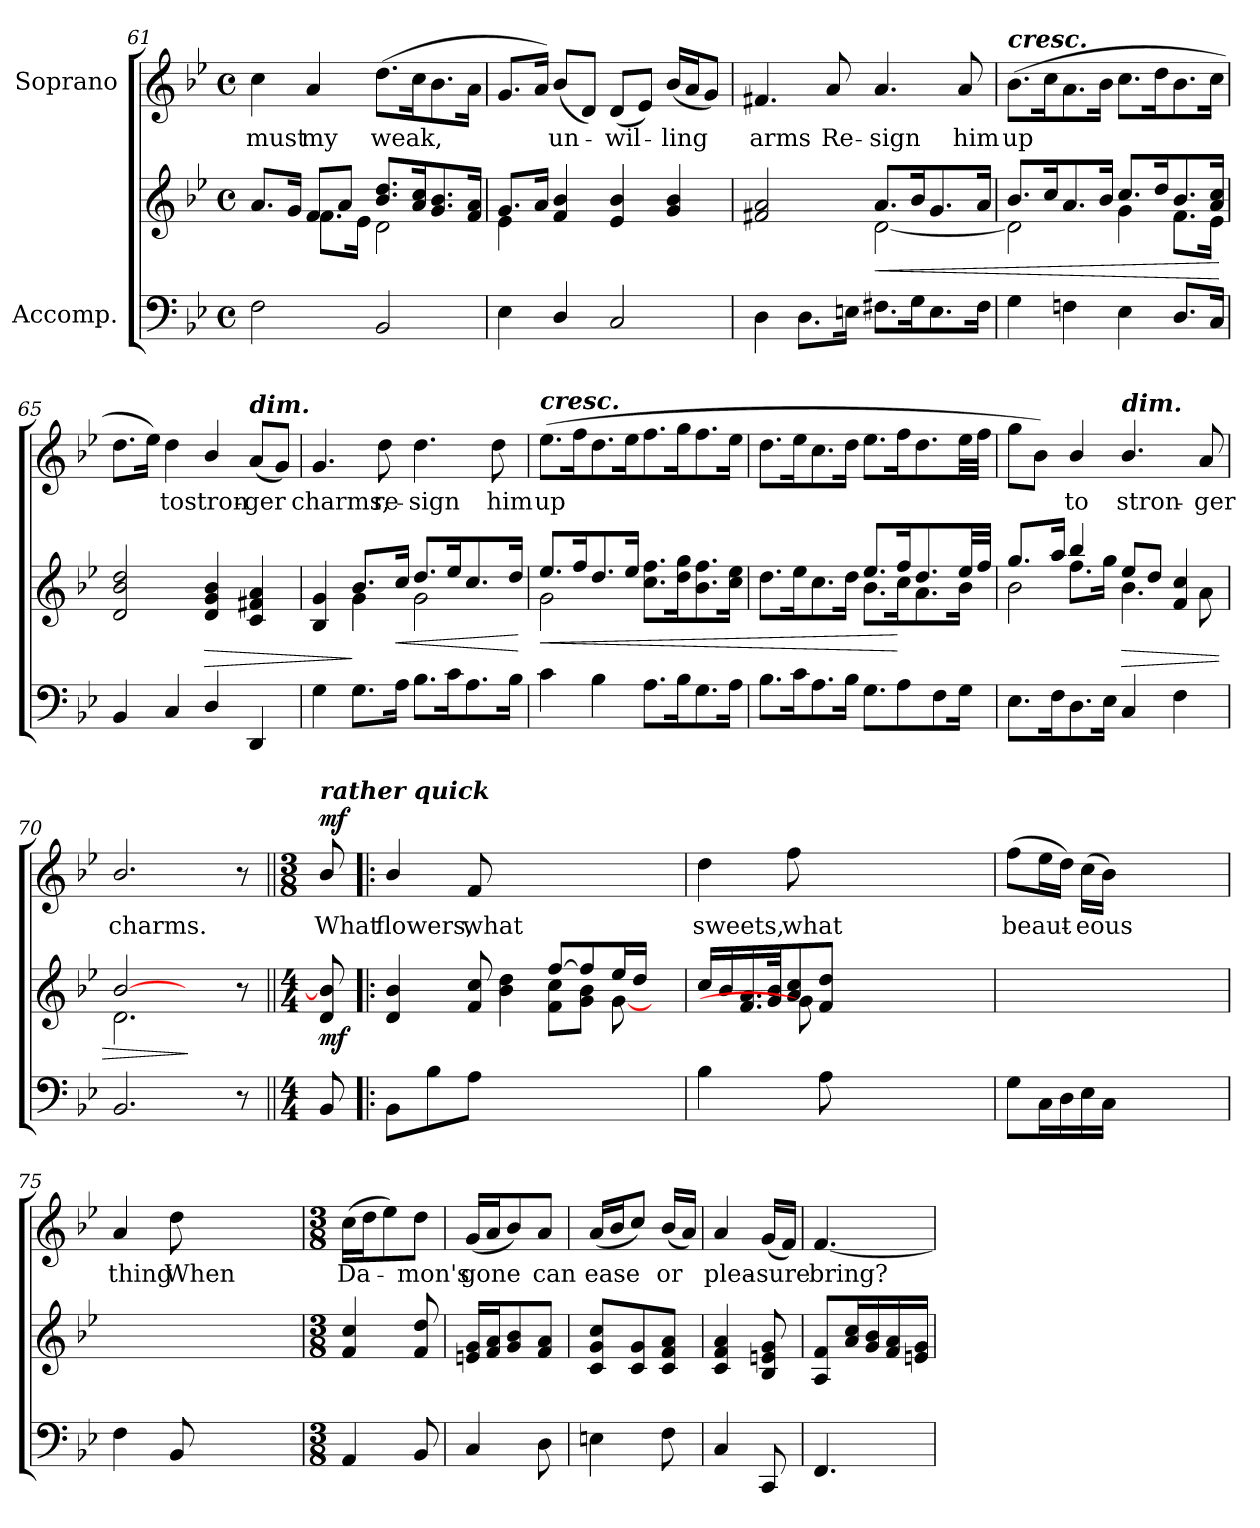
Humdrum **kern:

**kern	**kern	**dynam	**kern	**text	**dynam
*part2	*part2	*part2	*part1	*part1	*part1
*staff3	*staff2	*staff2/3	*staff1	*staff1	*staff1
*I"Accomp.	*	*	*I"Soprano	*	*
*clefF4	*clefG2	*	*clefG2	*	*
*k[b-e-]	*k[b-e-]	*	*k[b-e-]	*	*
*B-:	*B-:	*	*B-:	*	*
*M4/4	*M4/4	*	*M4/4	*	*
*met(c)	*met(c)	*	*met(c)	*	*
=61	=61	=61	=61	=61	=61
*^	*^	*	*	*	*
*	*	*	*^	*	*	*	*
!	!	!	!	!	!	!	!LO:LY:b	!
2F\	1ryy	4ryy	8.a/L	1ryy	.	4cc\	must	.
.	.	.	16g/Jk	.	.	.	.	.
!	!	!	!	!	!	!	!LO:LY:b	!
.	.	8f/L	8.f\L	.	.	4a/	my	.
.	.	8a/J	.	.	.	.	.	.
.	.	.	16e-\Jk	.	.	.	.	.
!	!	!	!	!	!	!	!LO:LY:b	!
2BB-/	.	8.b-/ 8.dd/L	2d\	.	.	(>8.dd\L	weak,	.
.	.	16a/ 16cc/K	.	.	.	16cc\K	.	.
.	.	8.g/ 8.b-/	.	.	.	8.b-\	.	.
.	.	16f/ 16a/Jk	.	.	.	16a\Jk	.	.
=62	=62	=62	=62	=62	=62	=62	=62	=62
4E-\	1ryy	8.g/L	4e-\	1ryy	.	8.g/L	.	.
.	.	16a/Jk	.	.	.	16a/Jk)	.	.
!	!	!	!	!	!	!	!LO:LY:b	!
4D/	.	4f/ 4b-/	2.ryy	.	.	(<8b-/L	un-	.
.	.	.	.	.	.	8d/J)	.	.
!	!	!	!	!	!	!	!LO:LY:b	!
2C/	.	4e-/ 4b-/	.	.	.	(<8d/L	wil-	.
.	.	.	.	.	.	8e-/J)	.	.
!	!	!	!	!	!	!	!LO:LY:b	!
.	.	4g/ 4b-/	.	.	.	(<16b-/LL	ling	.
.	.	.	.	.	.	16a/J	.	.
.	.	.	.	.	.	8g/J)	.	.
=63	=63	=63	=63	=63	=63	=63	=63	=63
!	!	!	!	!	!	!	!LO:LY:b	!
4D\	1ryy	2f#X/ 2a/	2ryy	1ryy	.	4.f#X/	arms	.
8.D\L	.	.	.	.	.	.	.	.
!	!	!	!	!	!	!	!LO:LY:b	!
.	.	.	.	.	.	8a/	Re-	.
16En\Jk	.	.	.	.	.	.	.	.
!	!	!	!	!	!LO:HP:b	!	!LO:LY:b	!
8.F#X\L	.	8.a/L	[2d\	.	<	4.a/	-sign	.
16G\K	.	16b-/K	.	.	.	.	.	.
8.E\	.	8.g/	.	.	.	.	.	.
!	!	!	!	!	!	!	!LO:LY:b	!
.	.	.	.	.	.	8a/	him	.
16F#\Jk	.	16a/Jk	.	.	.	.	.	.
*v	*v	*	*	*	*	*	*	*
*	*	*v	*v	*	*	*	*
!!LO:LB:g=z
=64	=64	=64	=64	=64	=64	=64
!	!	!	!	!LO:TX:a:Bi:t=cresc.	!	!
!	!	!	!	!	!LO:LY:b	!
4G\	8.b-/L	2d\]	.	(>8.b-\L	up	.
.	16cc/K	.	.	16cc\K	.	.
4Fni\	8.a/	.	.	8.a\	.	.
.	16b-/Jk	.	.	16b-\Jk	.	.
4E-i\	8.cc/L	4g\	.	8.cc\L	.	.
.	16dd/K	.	.	16dd\K	.	.
8.D/L	8.b-/	8.f\L	.	8.b-\	.	.
16C/Jk	16a/ 16cc/Jk	16e-\Jk	.	16cc\Jk	.	.
*	*v	*v	*	*	*	*
.	.	[	.	.	.
=65	=65	=65	=65	=65	=65
*	*^	*	*	*	*
4BB-/	2d/ 2b-/ 2dd/	1ryy	.	8.dd\L	.	.
.	.	.	.	16ee-\Jk)	.	.
!	!	!	!	!	!LO:LY:b	!
4C/	.	.	.	4dd\	to	.
!	!	!	!LO:HP:b	!	!LO:LY:b	!
4D/	4d/ 4g/ 4b-/	.	>	4b-/	stron-	.
!	!	!	!	!LO:TX:a:Bi:t=dim.	!	!
!	!	!	!	!	!LO:LY:b	!
4DD/	4c/ 4f#X/ 4a/	.	.	(<8a/L	-ger	.
.	.	.	.	8g/J)	.	.
=66	=66	=66	=66	=66	=66	=66
!	!	!	!	!	!LO:LY:b	!
4G\	4B-/ 4g/	4ryy	.	4.g/	charms,	.
8.G\L	8.b-/L	4g\	]	.	.	.
!	!	!	!	!	!LO:LY:b	!
.	.	.	.	8dd\	re-	.
!	!	!	!LO:HP:b	!	!	!
16A\Jk	16cc/Jk	.	<	.	.	.
!	!	!	!	!	!LO:LY:b	!
8.B-\L	8.dd/L	2g\	.	4.dd\	-sign	.
16c\K	16ee-/K	.	.	.	.	.
8.A\	8.cc/	.	.	.	.	.
!	!	!	!	!	!LO:LY:b	!
.	.	.	.	8dd\	him	.
16B-\Jk	16dd/Jk	.	.	.	.	.
*	*v	*v	*	*	*	*
.	.	[	.	.	.
=67	=67	=67	=67	=67	=67
!	!	!	!LO:TX:a:Bi:t=cresc.	!	!
!	!	!LO:HP:b	!	!LO:LY:b	!
*	*^	*	*	*	*
4c\	8.ee-/L	2g\	<	(>8.ee-\L	up	.
.	16ff/K	.	.	16ff\K	.	.
4B-\	8.dd/	.	.	8.dd\	.	.
.	16ee-/Jk	.	.	16ee-\K	.	.
8.A\L	8.cc\ 8.ff\L	2ryy	.	8.ff\	.	.
16B-\K	16dd\ 16gg\K	.	.	16gg\K	.	.
8.G\	8.b-\ 8.ff\	.	.	8.ff\	.	.
16A\Jk	16cc\ 16ee-\Jk	.	.	16ee-\Jk	.	.
=68	=68	=68	=68	=68	=68	=68
8.B-\L	8.dd\L	2ryy	.	8.dd\L	.	.
16c\K	16ee-\K	.	.	16ee-\K	.	.
8.A\	8.cc\	.	.	8.cc\	.	.
16B-\Jk	16dd\Jk	.	.	16dd\Jk	.	.
8.G\L	8.ee-/L	8.b-\L	.	8.ee-\L	.	.
8A\	16ff/K	16cc\K	[	16ff\K	.	.
.	8.dd/	8.a\	.	8.dd\	.	.
8F\	.	.	.	.	.	.
16G\Jk	32ee-/LL	16b-\Jk	.	32ee-\LL	.	.
.	32ff/JJJ	.	.	32ff\JJJ	.	.
!!LO:LB:g=z
=69	=69	=69	=69	=69	=69	=69
*	*	*^	*	*	*	*
8.E-\L	4ryy	2b-\	8.gg/L	.	8gg\L	.	.
.	.	.	.	.	8b-\J)	.	.
16F\K	.	.	16aa/Jk	.	.	.	.
!	!	!	!	!	!	!LO:LY:b	!
8.D\	4bb-/	.	8.ff\L	.	4b-/	to	.
16E-\Jk	.	.	16gg\Jk	.	.	.	.
!	!	!	!	!	!LO:TX:a:Bi:t=dim.	!	!
!	!	!	!	!LO:HP:b	!	!LO:LY:b	!
4C/	8ee-/L	4.b-\	2ryy	>	4.b-/	stron-	.
.	8dd/J	.	.	.	.	.	.
4F\	4f/ 4cc/	.	.	.	.	.	.
!	!	!	!	!	!	!LO:LY:b	!
.	.	8a\	.	.	8a/	-ger	.
=70	=70	=70	=70	=70	=70	=70	=70
!	!	!	!	!	!	!LO:LY:b	!
2.BB-/	[2b-/	2.d\	2ryy	.	2.b-/	charms.	.
.	4ryy	.	4ryy	]	.	.	.
8r	8r	8ryy	8ryy	.	8r	.	.
=71||	=71||	=71||	=71||	=71||	=71||	=71||	=71||
*M4/4	*M4/4	*	*	*	*M3/8	*	*
*	*	*	*	*	*MM60	*	*
!	!	!	!	!	!LO:TX:a:Bi:t=rather quick	!	!
!	!	!	!	!LO:DY:b	!	!LO:LY:b	!LO:DY:b
8BB-/	8d/ 8b-/]	8ryy	8ryy	mf	8b-/	What	mf
=72!|:	=72!|:	=72!|:	=72!|:	=72!|:	=72!|:	=72!|:	=72!|:
!	!	!	!	!	!	!LO:LY:b	!
8BB-\L	4d/ 4b-/	4ryy	1ryy	.	4b-/	flowers,	.
8B-\	.	.	.	.	.	.	.
!	!	!	!	!	!	!LO:LY:b	!
8A\J	8f/ 8cc/	8ryy	.	.	8f/	what	.
2ryy	4b-\ 4dd\	4ryy	.	.	2.ryy	.	.
.	[8ff/L	8f\ 8cc\L	.	.	.	.	.
.	8ff/]	8g\ 8b-\J	.	.	.	.	.
8ryy	16ee-/L	[8g\	.	.	.	.	.
.	16dd/JJ	.	.	.	.	.	.
8ryy	8ryy	8ryy	8ryy	.	.	.	.
=73	=73	=73	=73	=73	=73	=73	=73
!	!	!	!	!	!	!LO:LY:b	!
4B-\	16cc/LL	4ryy	1ryy	.	4dd\	sweets,	.
.	16b-/	.	.	.	.	.	.
.	16.f/ 16.a/	.	.	.	.	.	.
.	32g/ 32b-/JK	.	.	.	.	.	.
!	!	!	!	!	!	!LO:LY:b	!
8ryy	8a/ 8cc/	8g\]	.	.	8ff\	what	.
8A\	8f/ 8dd/J	8ryy	.	.	2ryy	.	.
2ryy	2ryy	8ryy	.	.	.	.	.
.	.	2ryy	.	.	.	.	.
.	.	.	.	.	8ryy	.	.
8ryy	8ryy	.	8ryy	.	8ryy	.	.
=74	=74	=74	=74	=74	=74	=74	=74
!	!	!	!	!	!	!LO:LY:b	!
*	*	*v	*v	*	*	*	*
8G\L	4.ryy	1ryy	.	(>8ff\L	beaut-	.
16C\L	.	.	.	16ee-\L	.	.
16D\	.	.	.	16dd\JJ)	.	.
!	!	!	!	!	!LO:LY:b	!
16E-\	.	.	.	(>16cc\LL	eous	.
16C\JJ	.	.	.	16b-\JJ)	.	.
2ryy	2ryy	.	.	2ryy	.	.
8ryy	8ryy	.	.	8ryy	.	.
=75	=75	=75	=75	=75	=75	=75
!	!	!	!	!	!LO:LY:b	!
4F\	4.ryy	1ryy	.	4a/	thing	.
!	!	!	!	!	!LO:LY:b	!
8BB-/	.	.	.	8dd\	When	.
2ryy	2ryy	.	.	2ryy	.	.
8ryy	8ryy	.	.	8ryy	.	.
!!LO:PB:g=z
=76	=76	=76	=76	=76	=76	=76
*M3/8	*M3/8	*	*	*M3/8	*	*
*	*	*	*	*MM60	*	*
!	!	!	!	!	!LO:LY:b	!
4AA/	4f/ 4cc/	4ryy	.	(>16cc\LL	Da-	.
.	.	.	.	16dd\J	.	.
.	.	.	.	8ee-\)	.	.
!	!	!	!	!	!LO:LY:b	!
8BB-/	8f/ 8dd/	8ryy	.	8dd\J	mon's	.
=77	=77	=77	=77	=77	=77	=77
!	!	!	!	!	!LO:LY:b	!
4C/	16en/ 16g/LL	4ryy	.	(<16g/LL	gone	.
.	16f/ 16a/J	.	.	16a/J	.	.
.	8g/ 8b-/	.	.	8b-/)	.	.
!	!	!	!	!	!LO:LY:b	!
8D\	8f/ 8a/J	8ryy	.	8a/J	can	.
=78	=78	=78	=78	=78	=78	=78
!	!	!	!	!	!LO:LY:b	!
4En\	8c/ 8g/ 8cc/L	4ryy	.	(<16a/LL	ease	.
.	.	.	.	16b-/J	.	.
.	8c/ 8g/	.	.	8cc/J)	.	.
!	!	!	!	!	!LO:LY:b	!
8F\	8c/ 8f/ 8a/J	8ryy	.	(<16b-/LL	or	.
.	.	.	.	16a/JJ)	.	.
=79	=79	=79	=79	=79	=79	=79
!	!	!	!	!	!LO:LY:b	!
4C/	4c/ 4f/ 4a/	4ryy	.	4a/	plea-	.
!	!	!	!	!	!LO:LY:b	!
8CC/	8B-/ 8en/ 8g/	8ryy	.	(<16g/LL	-sure	.
.	.	.	.	16f/JJ)	.	.
=80	=80	=80	=80	=80	=80	=80
!	!	!	!	!	!LO:LY:b	!
4.FF/	8A/ 8f/L	4ryy	.	[4.f/	bring?	.
.	16a/ 16cc/L	.	.	.	.	.
.	16g/ 16b-/	.	.	.	.	.
.	16f/ 16a/	8ryy	.	.	.	.
.	16en/ 16g/JJ	.	.	.	.	.
*	*v	*v	*	*	*	*
=	=	=	=	=	=
*-	*-	*-	*-	*-	*-
